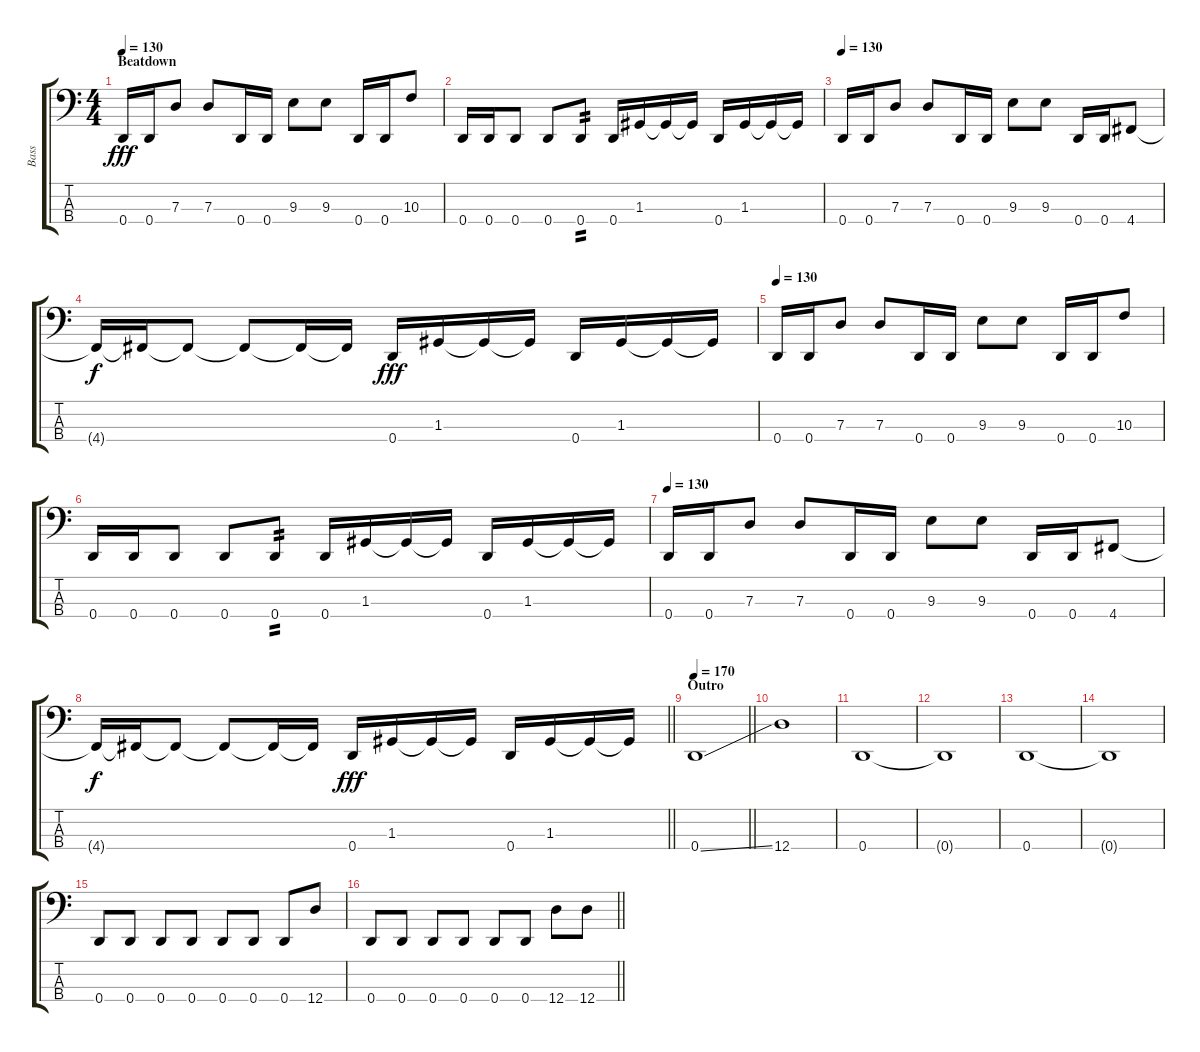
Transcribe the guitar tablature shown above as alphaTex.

\track ("Bass" "Bass") {instrument electricbassfinger}
\staff {score tabs}
\tuning (F2 C2 G1 D1) {hide}
\ts (4 4)
\section ("" "Beatdown")
\tempo 130
\clef f4
\ks c
0.4.16{dy fff} 0.4.16 7.3.8 7.3.8 0.4.16 0.4.16 9.3.8 9.3.8 0.4.16 0.4.16 10.3.8 |
0.4.16 0.4.16 0.4.8 0.4.8 0.4.8{tp 2} 0.4.16 1.3.16 1.3{t}.16 1.3{t}.16 0.4.16 1.3.16 1.3{t}.16 1.3{t}.16 |
\tempo 130
0.4.16 0.4.16 7.3.8 7.3.8 0.4.16 0.4.16 9.3.8 9.3.8 0.4.16 0.4.16 4.4.8 |
4.4{t}.16{dy f} 4.4{t}.16 4.4{t}.8 4.4{t}.8 4.4{t}.16 4.4{t}.16 0.4.16{dy fff} 1.3.16 1.3{t}.16 1.3{t}.16 0.4.16 1.3.16 1.3{t}.16 1.3{t}.16 |
\tempo 130
0.4.16 0.4.16 7.3.8 7.3.8 0.4.16 0.4.16 9.3.8 9.3.8 0.4.16 0.4.16 10.3.8 |
0.4.16 0.4.16 0.4.8 0.4.8 0.4.8{tp 2} 0.4.16 1.3.16 1.3{t}.16 1.3{t}.16 0.4.16 1.3.16 1.3{t}.16 1.3{t}.16 |
\tempo 130
0.4.16 0.4.16 7.3.8 7.3.8 0.4.16 0.4.16 9.3.8 9.3.8 0.4.16 0.4.16 4.4.8 |
\barLineRight lightlight
4.4{t}.16{dy f} 4.4{t}.16 4.4{t}.8 4.4{t}.8 4.4{t}.16 4.4{t}.16 0.4.16{dy fff} 1.3.16 1.3{t}.16 1.3{t}.16 0.4.16 1.3.16 1.3{t}.16 1.3{t}.16 |
\section ("" "Outro")
\tempo 170
\barLineRight lightlight
0.4{ss}.1 |
12.4.1 |
0.4.1 |
0.4{t}.1 |
0.4.1 |
0.4{t}.1 |
0.4.8 0.4.8 0.4.8 0.4.8 0.4.8 0.4.8 0.4.8 12.4.8 |
\barLineRight lightlight
0.4.8 0.4.8 0.4.8 0.4.8 0.4.8 0.4.8 12.4.8 12.4.8
